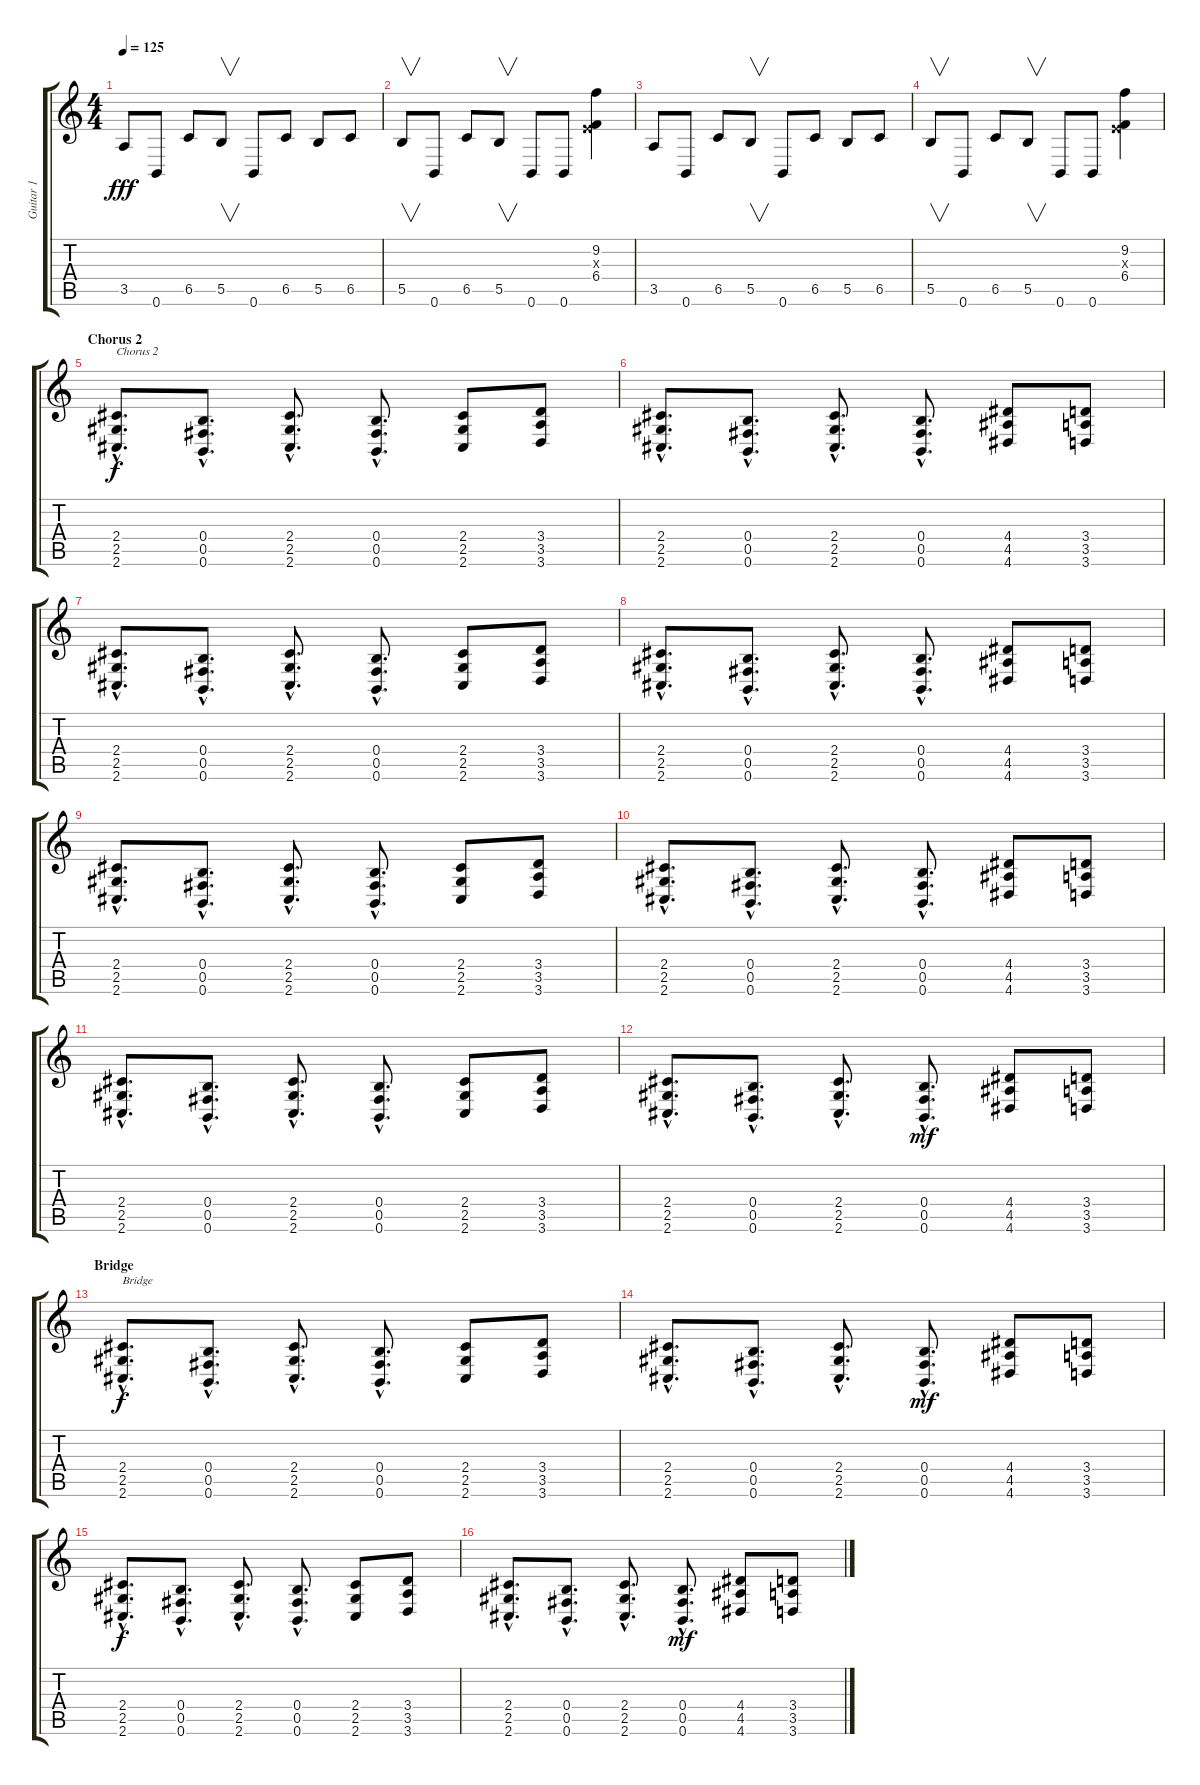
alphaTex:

\track ("Guitar 1" "Guitar 1") {instrument distortionguitar}
\staff {score tabs}
\tuning (Db4 Ab3 E3 B2 Gb2 B1) {hide}
\ts (4 4)
\tempo 125
\clef g2
\ks c
3.5.8{dy fff} 0.6.8 6.5.8 5.5.8{v} 0.6.8 6.5.8 5.5.8 6.5.8 |
5.5.8{v} 0.6.8 6.5.8 5.5.8{v} 0.6.8 0.6.8 (9.2 0.3{x} 6.4).4 |
3.5.8 0.6.8 6.5.8 5.5.8{v} 0.6.8 6.5.8 5.5.8 6.5.8 |
5.5.8{v} 0.6.8 6.5.8 5.5.8{v} 0.6.8 0.6.8 (9.2 0.3{x} 6.4).4 |
\section ("" "Chorus 2")
(2.4{hac} 2.5{hac} 2.6{hac}).8{d txt "Chorus 2" dy f balance 0} (0.4{hac} 0.5{hac} 0.6{hac}).8{d} (2.4{hac} 2.5{hac} 2.6{hac}).8{d} (0.4{hac} 0.5{hac} 0.6{hac}).8{d} (2.4 2.5 2.6).8 (3.4 3.5 3.6).8 |
(2.4{hac} 2.5{hac} 2.6{hac}).8{d} (0.4{hac} 0.5{hac} 0.6{hac}).8{d} (2.4{hac} 2.5{hac} 2.6{hac}).8{d} (0.4{hac} 0.5{hac} 0.6{hac}).8{d} (4.4 4.5 4.6).8 (3.4 3.5 3.6).8 |
(2.4{hac} 2.5{hac} 2.6{hac}).8{d} (0.4{hac} 0.5{hac} 0.6{hac}).8{d} (2.4{hac} 2.5{hac} 2.6{hac}).8{d} (0.4{hac} 0.5{hac} 0.6{hac}).8{d} (2.4 2.5 2.6).8 (3.4 3.5 3.6).8 |
(2.4{hac} 2.5{hac} 2.6{hac}).8{d} (0.4{hac} 0.5{hac} 0.6{hac}).8{d} (2.4{hac} 2.5{hac} 2.6{hac}).8{d} (0.4{hac} 0.5{hac} 0.6{hac}).8{d} (4.4 4.5 4.6).8 (3.4 3.5 3.6).8 |
(2.4{hac} 2.5{hac} 2.6{hac}).8{d} (0.4{hac} 0.5{hac} 0.6{hac}).8{d} (2.4{hac} 2.5{hac} 2.6{hac}).8{d} (0.4{hac} 0.5{hac} 0.6{hac}).8{d} (2.4 2.5 2.6).8 (3.4 3.5 3.6).8 |
(2.4{hac} 2.5{hac} 2.6{hac}).8{d} (0.4{hac} 0.5{hac} 0.6{hac}).8{d} (2.4{hac} 2.5{hac} 2.6{hac}).8{d} (0.4{hac} 0.5{hac} 0.6{hac}).8{d} (4.4 4.5 4.6).8 (3.4 3.5 3.6).8 |
(2.4{hac} 2.5{hac} 2.6{hac}).8{d} (0.4{hac} 0.5{hac} 0.6{hac}).8{d} (2.4{hac} 2.5{hac} 2.6{hac}).8{d} (0.4{hac} 0.5{hac} 0.6{hac}).8{d} (2.4 2.5 2.6).8 (3.4 3.5 3.6).8 |
(2.4{hac} 2.5{hac} 2.6{hac}).8{d} (0.4{hac} 0.5{hac} 0.6{hac}).8{d} (2.4{hac} 2.5{hac} 2.6{hac}).8{d} (0.4{hac} 0.5{hac} 0.6{hac}).8{d dy mf} (4.4 4.5 4.6).8 (3.4 3.5 3.6).8 |
\section ("" "Bridge")
(2.4{hac} 2.5{hac} 2.6{hac}).8{d txt "Bridge " dy f} (0.4{hac} 0.5{hac} 0.6{hac}).8{d} (2.4{hac} 2.5{hac} 2.6{hac}).8{d} (0.4{hac} 0.5{hac} 0.6{hac}).8{d} (2.4 2.5 2.6).8 (3.4 3.5 3.6).8 |
(2.4{hac} 2.5{hac} 2.6{hac}).8{d} (0.4{hac} 0.5{hac} 0.6{hac}).8{d} (2.4{hac} 2.5{hac} 2.6{hac}).8{d} (0.4{hac} 0.5{hac} 0.6{hac}).8{d dy mf} (4.4 4.5 4.6).8 (3.4 3.5 3.6).8 |
(2.4{hac} 2.5{hac} 2.6{hac}).8{d dy f} (0.4{hac} 0.5{hac} 0.6{hac}).8{d} (2.4{hac} 2.5{hac} 2.6{hac}).8{d} (0.4{hac} 0.5{hac} 0.6{hac}).8{d} (2.4 2.5 2.6).8 (3.4 3.5 3.6).8 |
(2.4{hac} 2.5{hac} 2.6{hac}).8{d} (0.4{hac} 0.5{hac} 0.6{hac}).8{d} (2.4{hac} 2.5{hac} 2.6{hac}).8{d} (0.4{hac} 0.5{hac} 0.6{hac}).8{d dy mf} (4.4 4.5 4.6).8 (3.4 3.5 3.6).8
